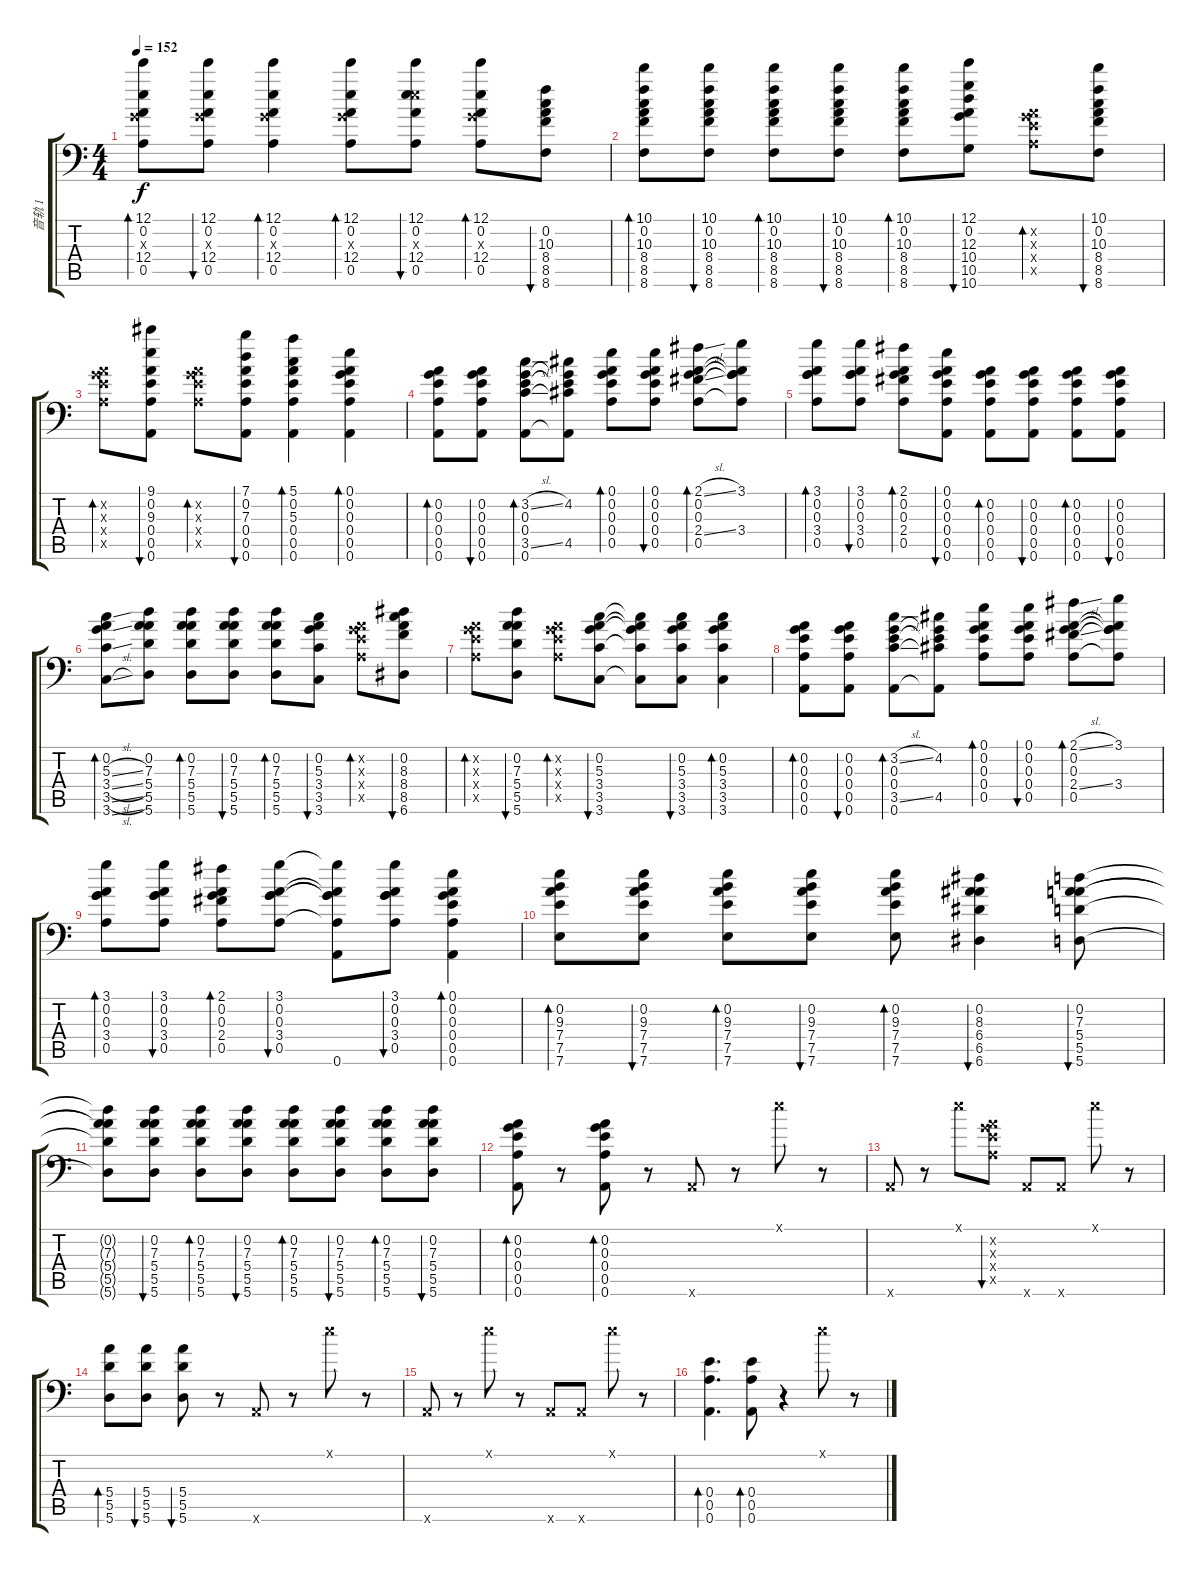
\track ("音轨 1" "音轨 1") {instrument acousticguitarsteel}
\staff {score tabs}
\tuning (E4 A3 G3 E3 A2 A1) {hide}
\ts (4 4)
\tempo 152
\clef f4
\ks c
(12.1 0.2 0.3{x} 12.4 0.5).8{bd 60 dy f} (12.1 0.2 0.3{x} 12.4 0.5).8{bu 60} (12.1 0.2 0.3{x} 12.4 0.5).4{bd 60} (12.1 0.2 0.3{x} 12.4 0.5).8{bd 60} (12.1 0.2 9.3{x} 12.4 0.5).8{bu 60} (12.1 0.2 0.3{x} 12.4 0.5).8{bd 60} (0.2 10.3 8.4 8.5 8.6).8{bu 60} |
(10.1 0.2 10.3 8.4 8.5 8.6).8{bd 60} (10.1 0.2 10.3 8.4 8.5 8.6).8{bu 60} (10.1 0.2 10.3 8.4 8.5 8.6).8{bd 60} (10.1 0.2 10.3 8.4 8.5 8.6).8{bu 60} (10.1 0.2 10.3 8.4 8.5 8.6).8{bd 60} (12.1 0.2 12.3 10.4 10.5 10.6).8{bu 60} (0.2{x} 0.3{x} 0.4{x} 0.5{x}).8{bd 60} (10.1 0.2 10.3 8.4 8.5 8.6).8{bu 60} |
(0.2{x} 0.3{x} 0.4{x} 0.5{x}).8{bd 60} (9.1 0.2 9.3 0.4 0.5 0.6).8{bu 60} (0.2{x} 0.3{x} 0.4{x} 0.5{x}).8{bd 60} (7.1 0.2 7.3 0.4 0.5 0.6).8{bu 60} (5.1 0.2 5.3 0.4 0.5 0.6).4{bd 60} (0.1 0.2 0.3 0.4 0.5 0.6).4{bd 240} |
(0.2 0.3 0.4 0.5 0.6).8{bd 60} (0.2 0.3 0.4 0.5 0.6).8{bu 60} (3.2{sl} 0.3 0.4 3.5{sl} 0.6).8{bd 60} (4.2 0.3{t} 0.4{t} 4.5 0.6{t}).8 (0.1 0.2 0.3 0.4 0.5).8{bd 60} (0.1 0.2 0.3 0.4 0.5).8{bu 60} (2.1{sl} 0.2 0.3 2.4{sl} 0.5).8{bd 60} (3.1 0.2{t} 0.3{t} 3.4 0.5{t}).8 |
(3.1 0.2 0.3 3.4 0.5).8{bd 60} (3.1 0.2 0.3 3.4 0.5).8{bu 60} (2.1 0.2 0.3 2.4 0.5).8{bd 60} (0.1 0.2 0.3 0.4 0.5 0.6).8{bu 60} (0.2 0.3 0.4 0.5 0.6).8{bd 60} (0.2 0.3 0.4 0.5 0.6).8{bu 60} (0.2 0.3 0.4 0.5 0.6).8{bd 60} (0.2 0.3 0.4 0.5 0.6).8{bu 60} |
(0.2 5.3{sl} 3.4{sl} 3.5{sl} 3.6{sl}).8{bd 60} (0.2 7.3 5.4 5.5 5.6).8 (0.2 7.3 5.4 5.5 5.6).8{bd 60} (0.2 7.3 5.4 5.5 5.6).8{bu 60} (0.2 7.3 5.4 5.5 5.6).8{bd 60} (0.2 5.3 3.4 3.5 3.6).8{bu 60} (0.2{x} 0.3{x} 0.4{x} 0.5{x}).8{bd 60} (0.2 8.3 8.4 8.5 6.6).8{bu 60} |
(0.2{x} 0.3{x} 0.4{x} 0.5{x}).8{bd 60} (0.2 7.3 5.4 5.5 5.6).8{bu 60} (0.2{x} 0.3{x} 0.4{x} 0.5{x}).8{bd 60} (0.2 5.3 3.4 3.5 3.6).8{bu 60} (0.2{t} 5.3{t} 3.4{t} 3.5{t} 3.6{t}).8 (0.2 5.3 3.4 3.5 3.6).8{bu 60} (0.2 5.3 3.4 3.5 3.6).4{bd 60} |
(0.2 0.3 0.4 0.5 0.6).8{bd 60} (0.2 0.3 0.4 0.5 0.6).8{bu 60} (3.2{sl} 0.3 0.4 3.5{sl} 0.6).8{bd 60} (4.2 0.3{t} 0.4{t} 4.5 0.6{t}).8 (0.1 0.2 0.3 0.4 0.5).8{bd 60} (0.1 0.2 0.3 0.4 0.5).8{bu 60} (2.1{sl} 0.2 0.3 2.4{sl} 0.5).8{bd 60} (3.1 0.2{t} 0.3{t} 3.4 0.5{t}).8 |
(3.1 0.2 0.3 3.4 0.5).8{bd 60} (3.1 0.2 0.3 3.4 0.5).8{bu 60} (2.1 0.2 0.3 2.4 0.5).8{bd 60} (3.1 0.2 0.3 3.4 0.5).8{bu 60} (3.1{t} 0.2{t} 0.3{t} 3.4{t} 0.5{t} 0.6).8 (3.1 0.2 0.3 3.4 0.5).8{bu 60} (0.1 0.2 0.3 0.4 0.5 0.6).4{bd 60} |
(0.2 9.3 7.4 7.5 7.6).8{bd 60} (0.2 9.3 7.4 7.5 7.6).8{bu 60} (0.2 9.3 7.4 7.5 7.6).8{bd 60} (0.2 9.3 7.4 7.5 7.6).8{bu 60} (0.2 9.3 7.4 7.5 7.6).8{bd 60} (0.2 8.3 6.4 6.5 6.6).4{bu 60} (0.2 7.3 5.4 5.5 5.6).8{bu 60} |
(0.2{t} 7.3{t} 5.4{t} 5.5{t} 5.6{t}).8 (0.2 7.3 5.4 5.5 5.6).8{bu 60} (0.2 7.3 5.4 5.5 5.6).8{bd 60} (0.2 7.3 5.4 5.5 5.6).8{bu 60} (0.2 7.3 5.4 5.5 5.6).8{bd 60} (0.2 7.3 5.4 5.5 5.6).8{bu 60} (0.2 7.3 5.4 5.5 5.6).8{bd 60} (0.2 7.3 5.4 5.5 5.6).8{bu 60} |
(0.2 0.3 0.4 0.5 0.6).8{bd 60} r.8 (0.2 0.3 0.4 0.5 0.6).8{bd 60} r.8 0.6{x}.8 r.8 0.1{x}.8 r.8 |
0.6{x}.8 r.8 0.1{x}.8 (0.2{x} 0.3{x} 0.4{x} 0.5{x}).8{bu 240} 0.6{x}.8 0.6{x}.8 0.1{x}.8 r.8 |
(5.4 5.5 5.6).8{bd 60} (5.4 5.5 5.6).8{bu 60} (5.4 5.5 5.6).8{bu 60} r.8 0.6{x}.8 r.8 0.1{x}.8 r.8 |
0.6{x}.8 r.8 0.1{x}.8 r.8 0.6{x}.8 0.6{x}.8 0.1{x}.8 r.8 |
(0.4 0.5 0.6).4{d bd 60} (0.4 0.5 0.6).8{bd 60} r.4 0.1{x}.8 r.8
